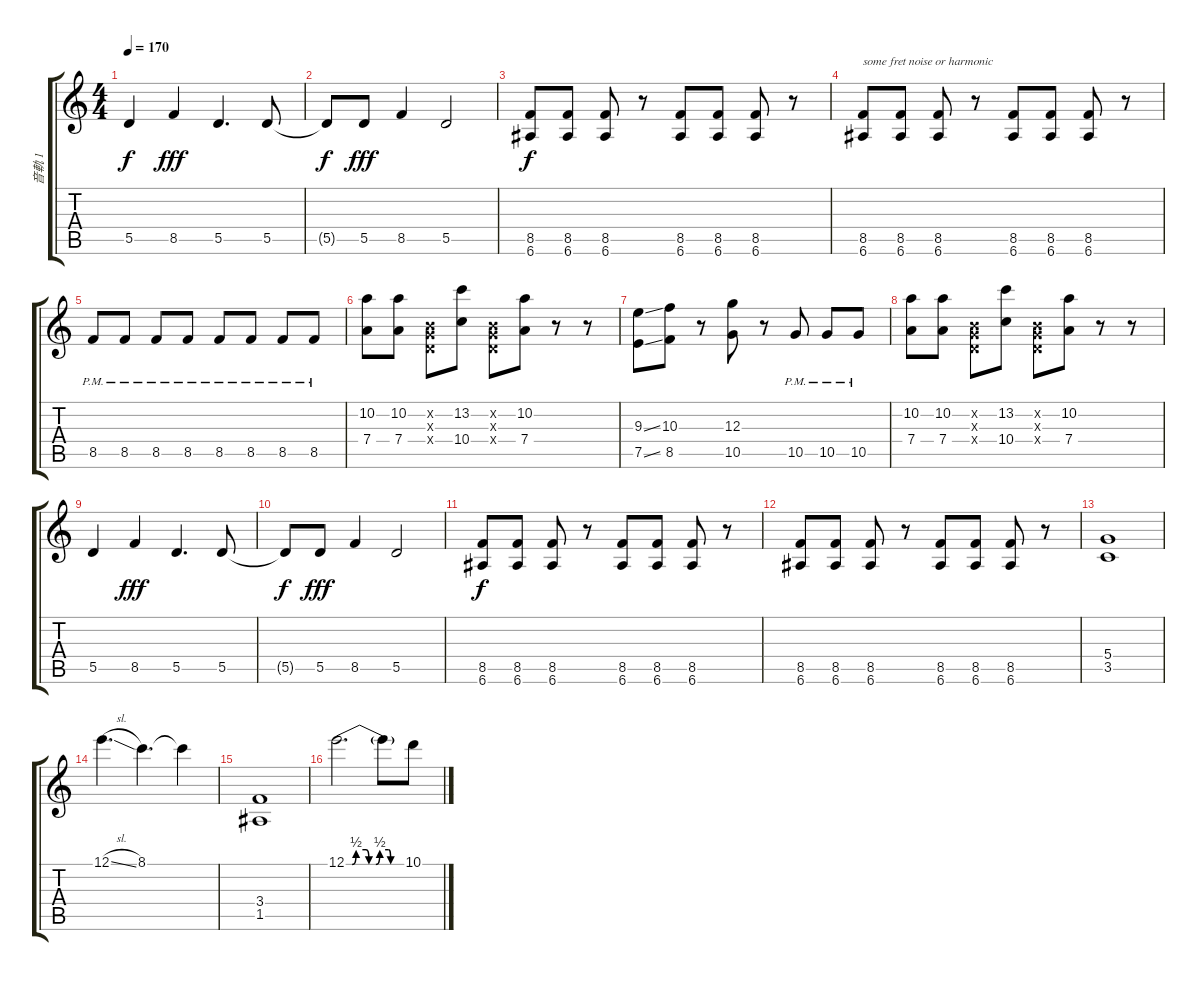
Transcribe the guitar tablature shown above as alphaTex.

\track ("音軌 1" "音軌 1") {instrument overdrivenguitar}
\staff {score tabs}
\tuning (E4 B3 G3 D3 A2 E2) {hide}
\ts (4 4)
\tempo 170
\clef g2
\ks c
5.5.4{dy f} 8.5.4{dy fff} 5.5.4{d} 5.5.8 |
5.5{t}.8{dy f} 5.5.8{dy fff} 8.5.4 5.5.2 |
(8.5 6.6).8{dy f} (8.5 6.6).8 (8.5 6.6).8 r.8 (8.5 6.6).8 (8.5 6.6).8 (8.5 6.6).8 r.8 |
(8.5 6.6).8{txt "some fret noise or harmonic"} (8.5 6.6).8 (8.5 6.6).8 r.8 (8.5 6.6).8 (8.5 6.6).8 (8.5 6.6).8 r.8 |
8.5{pm}.8 8.5{pm}.8 8.5{pm}.8 8.5{pm}.8 8.5{pm}.8 8.5{pm}.8 8.5{pm}.8 8.5{pm}.8 |
(10.2 7.4).8 (10.2 7.4).8 (0.2{x} 0.3{x} 0.4{x}).8 (13.2 10.4).8 (0.2{x} 0.3{x} 0.4{x}).8 (10.2 7.4).8 r.8 r.8 |
(9.3{ss} 7.5{ss}).8 (10.3 8.5).8 r.8 (12.3 10.5).8 r.8 10.5{pm}.8 10.5{pm}.8 10.5{pm}.8 |
(10.2 7.4).8 (10.2 7.4).8 (0.2{x} 0.3{x} 0.4{x}).8 (13.2 10.4).8 (0.2{x} 0.3{x} 0.4{x}).8 (10.2 7.4).8 r.8 r.8 |
5.5.4 8.5.4{dy fff} 5.5.4{d} 5.5.8 |
5.5{t}.8{dy f} 5.5.8{dy fff} 8.5.4 5.5.2 |
(8.5 6.6).8{dy f} (8.5 6.6).8 (8.5 6.6).8 r.8 (8.5 6.6).8 (8.5 6.6).8 (8.5 6.6).8 r.8 |
(8.5 6.6).8 (8.5 6.6).8 (8.5 6.6).8 r.8 (8.5 6.6).8 (8.5 6.6).8 (8.5 6.6).8 r.8 |
(5.4 3.5).1 |
12.1{sl}.4{d} 8.1.4{d} 8.1{t}.4 |
(3.4 1.5).1 |
12.1{be (custom 0 0 6 0 10 2 20 2 23 0 30 0 34 2 43 2 45 0 48 0 53 0 60 0)}.2{d} 12.1{t}.8 10.1.8
